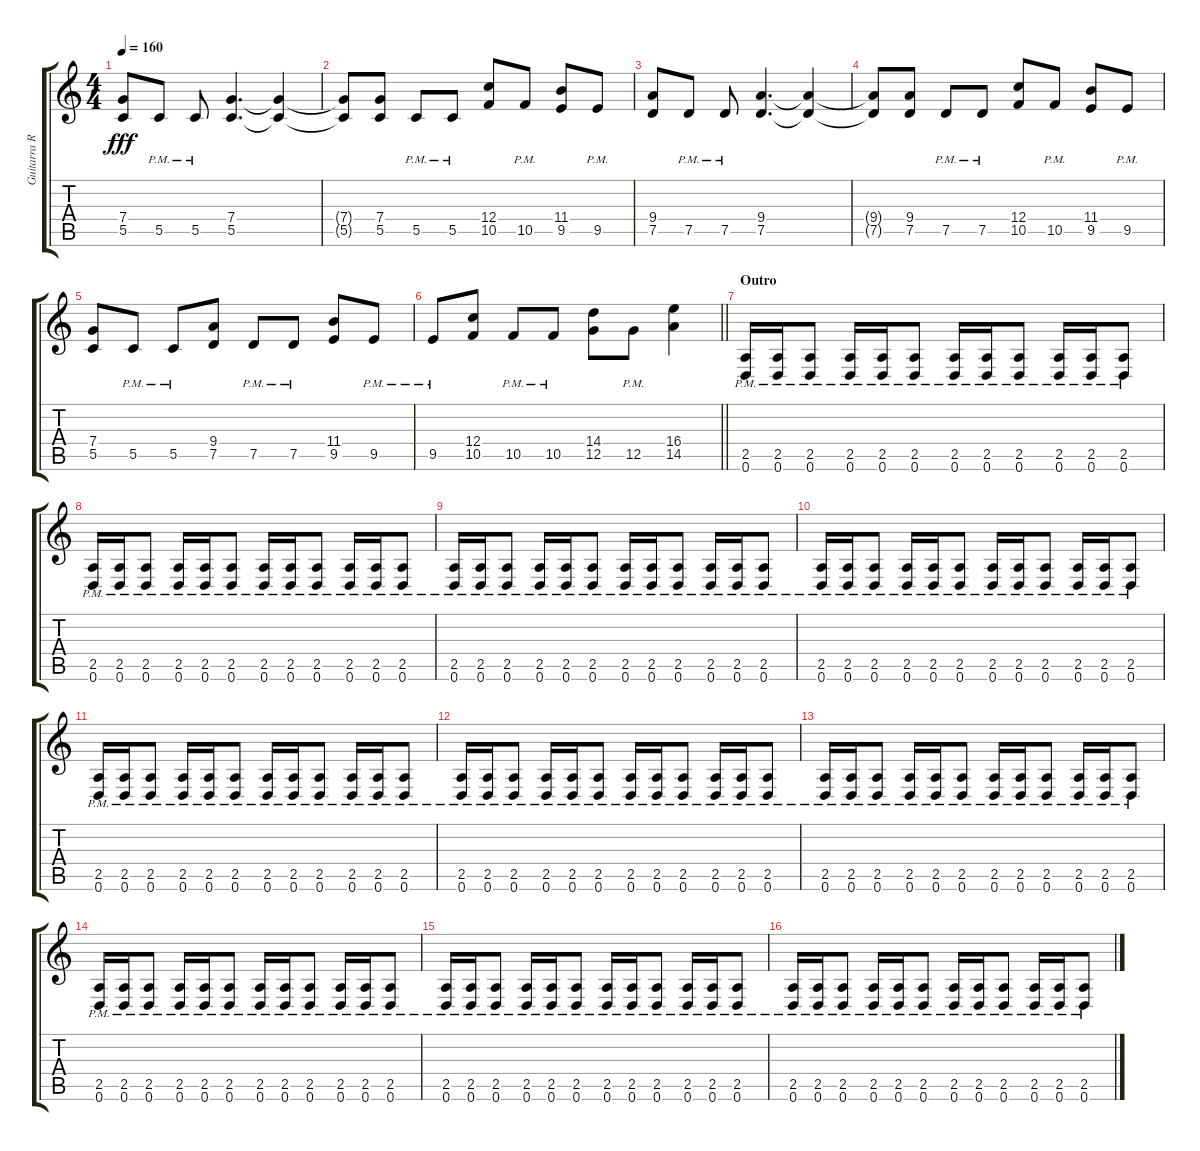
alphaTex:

\track ("Guitarra Ritmica" "Guitarra R") {instrument overdrivenguitar}
\staff {score tabs}
\tuning (D4 A3 F3 C3 G2 D2) {hide}
\ts (4 4)
\tempo 160
\clef g2
\ks c
(7.4 5.5).8{dy fff} 5.5{pm}.8 5.5{pm}.8 (7.4 5.5).4{d} (7.4{t} 5.5{t}).4 |
(7.4{t} 5.5{t}).8 (7.4 5.5).8 5.5{pm}.8 5.5{pm}.8 (12.4 10.5).8 10.5{pm}.8 (11.4 9.5).8 9.5{pm}.8 |
(9.4 7.5).8 7.5{pm}.8 7.5{pm}.8 (9.4 7.5).4{d} (9.4{t} 7.5{t}).4 |
(9.4{t} 7.5{t}).8 (9.4 7.5).8 7.5{pm}.8 7.5{pm}.8 (12.4 10.5).8 10.5{pm}.8 (11.4 9.5).8 9.5{pm}.8 |
(7.4 5.5).8 5.5{pm}.8 5.5{pm}.8 (9.4 7.5).8 7.5{pm}.8 7.5{pm}.8 (11.4 9.5).8 9.5{pm}.8 |
\barLineRight lightlight
9.5{pm}.8 (12.4 10.5).8 10.5{pm}.8 10.5{pm}.8 (14.4 12.5).8 12.5{pm}.8 (16.4 14.5).4 |
\section ("" "Outro")
(2.5{pm} 0.6{pm}).16 (2.5{pm} 0.6{pm}).16 (2.5{pm} 0.6{pm}).8 (2.5{pm} 0.6{pm}).16 (2.5{pm} 0.6{pm}).16 (2.5{pm} 0.6{pm}).8 (2.5{pm} 0.6{pm}).16 (2.5{pm} 0.6{pm}).16 (2.5{pm} 0.6{pm}).8 (2.5{pm} 0.6{pm}).16 (2.5{pm} 0.6{pm}).16 (2.5{pm} 0.6{pm}).8 |
(2.5{pm} 0.6{pm}).16 (2.5{pm} 0.6{pm}).16 (2.5{pm} 0.6{pm}).8 (2.5{pm} 0.6{pm}).16 (2.5{pm} 0.6{pm}).16 (2.5{pm} 0.6{pm}).8 (2.5{pm} 0.6{pm}).16 (2.5{pm} 0.6{pm}).16 (2.5{pm} 0.6{pm}).8 (2.5{pm} 0.6{pm}).16 (2.5{pm} 0.6{pm}).16 (2.5{pm} 0.6{pm}).8 |
(2.5{pm} 0.6{pm}).16 (2.5{pm} 0.6{pm}).16 (2.5{pm} 0.6{pm}).8 (2.5{pm} 0.6{pm}).16 (2.5{pm} 0.6{pm}).16 (2.5{pm} 0.6{pm}).8 (2.5{pm} 0.6{pm}).16 (2.5{pm} 0.6{pm}).16 (2.5{pm} 0.6{pm}).8 (2.5{pm} 0.6{pm}).16 (2.5{pm} 0.6{pm}).16 (2.5{pm} 0.6{pm}).8 |
(2.5{pm} 0.6{pm}).16 (2.5{pm} 0.6{pm}).16 (2.5{pm} 0.6{pm}).8 (2.5{pm} 0.6{pm}).16 (2.5{pm} 0.6{pm}).16 (2.5{pm} 0.6{pm}).8 (2.5{pm} 0.6{pm}).16 (2.5{pm} 0.6{pm}).16 (2.5{pm} 0.6{pm}).8 (2.5{pm} 0.6{pm}).16 (2.5{pm} 0.6{pm}).16 (2.5{pm} 0.6{pm}).8 |
(2.5{pm} 0.6{pm}).16 (2.5{pm} 0.6{pm}).16 (2.5{pm} 0.6{pm}).8 (2.5{pm} 0.6{pm}).16 (2.5{pm} 0.6{pm}).16 (2.5{pm} 0.6{pm}).8 (2.5{pm} 0.6{pm}).16 (2.5{pm} 0.6{pm}).16 (2.5{pm} 0.6{pm}).8 (2.5{pm} 0.6{pm}).16 (2.5{pm} 0.6{pm}).16 (2.5{pm} 0.6{pm}).8 |
(2.5{pm} 0.6{pm}).16 (2.5{pm} 0.6{pm}).16 (2.5{pm} 0.6{pm}).8 (2.5{pm} 0.6{pm}).16 (2.5{pm} 0.6{pm}).16 (2.5{pm} 0.6{pm}).8 (2.5{pm} 0.6{pm}).16 (2.5{pm} 0.6{pm}).16 (2.5{pm} 0.6{pm}).8 (2.5{pm} 0.6{pm}).16 (2.5{pm} 0.6{pm}).16 (2.5{pm} 0.6{pm}).8 |
(2.5{pm} 0.6{pm}).16 (2.5{pm} 0.6{pm}).16 (2.5{pm} 0.6{pm}).8 (2.5{pm} 0.6{pm}).16 (2.5{pm} 0.6{pm}).16 (2.5{pm} 0.6{pm}).8 (2.5{pm} 0.6{pm}).16 (2.5{pm} 0.6{pm}).16 (2.5{pm} 0.6{pm}).8 (2.5{pm} 0.6{pm}).16 (2.5{pm} 0.6{pm}).16 (2.5{pm} 0.6{pm}).8 |
(2.5{pm} 0.6{pm}).16 (2.5{pm} 0.6{pm}).16 (2.5{pm} 0.6{pm}).8 (2.5{pm} 0.6{pm}).16 (2.5{pm} 0.6{pm}).16 (2.5{pm} 0.6{pm}).8 (2.5{pm} 0.6{pm}).16 (2.5{pm} 0.6{pm}).16 (2.5{pm} 0.6{pm}).8 (2.5{pm} 0.6{pm}).16 (2.5{pm} 0.6{pm}).16 (2.5{pm} 0.6{pm}).8 |
(2.5{pm} 0.6{pm}).16 (2.5{pm} 0.6{pm}).16 (2.5{pm} 0.6{pm}).8 (2.5{pm} 0.6{pm}).16 (2.5{pm} 0.6{pm}).16 (2.5{pm} 0.6{pm}).8 (2.5{pm} 0.6{pm}).16 (2.5{pm} 0.6{pm}).16 (2.5{pm} 0.6{pm}).8 (2.5{pm} 0.6{pm}).16 (2.5{pm} 0.6{pm}).16 (2.5{pm} 0.6{pm}).8 |
(2.5{pm} 0.6{pm}).16 (2.5{pm} 0.6{pm}).16 (2.5{pm} 0.6{pm}).8 (2.5{pm} 0.6{pm}).16 (2.5{pm} 0.6{pm}).16 (2.5{pm} 0.6{pm}).8 (2.5{pm} 0.6{pm}).16 (2.5{pm} 0.6{pm}).16 (2.5{pm} 0.6{pm}).8 (2.5{pm} 0.6{pm}).16 (2.5{pm} 0.6{pm}).16 (2.5{pm} 0.6{pm}).8
